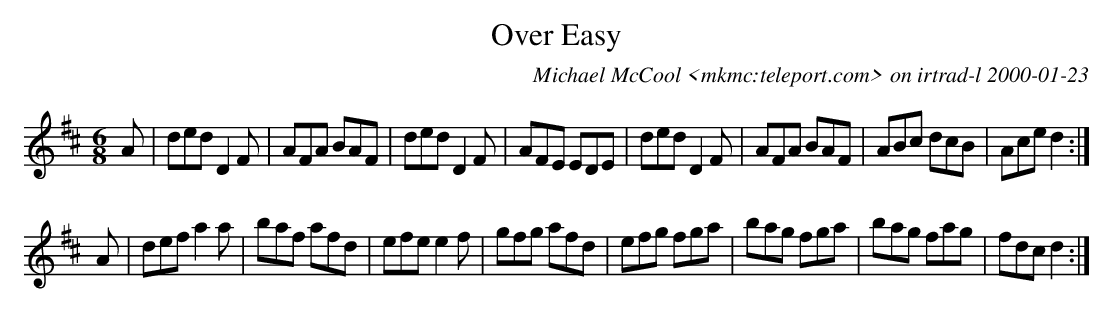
X:1
T: Over Easy
C: Michael McCool <mkmc:teleport.com> on irtrad-l 2000-01-23
M: 6/8
L: 1/8
K: D
A | ded D2F | AFA BAF | ded D2F | AFE EDE \
  | ded D2F | AFA BAF | ABc dcB | Ace d2 :|
A | def a2a | baf afd | efe e2f | gfg afd \
  | efg fga | bag fga | bag fag | fdc d2 :|
